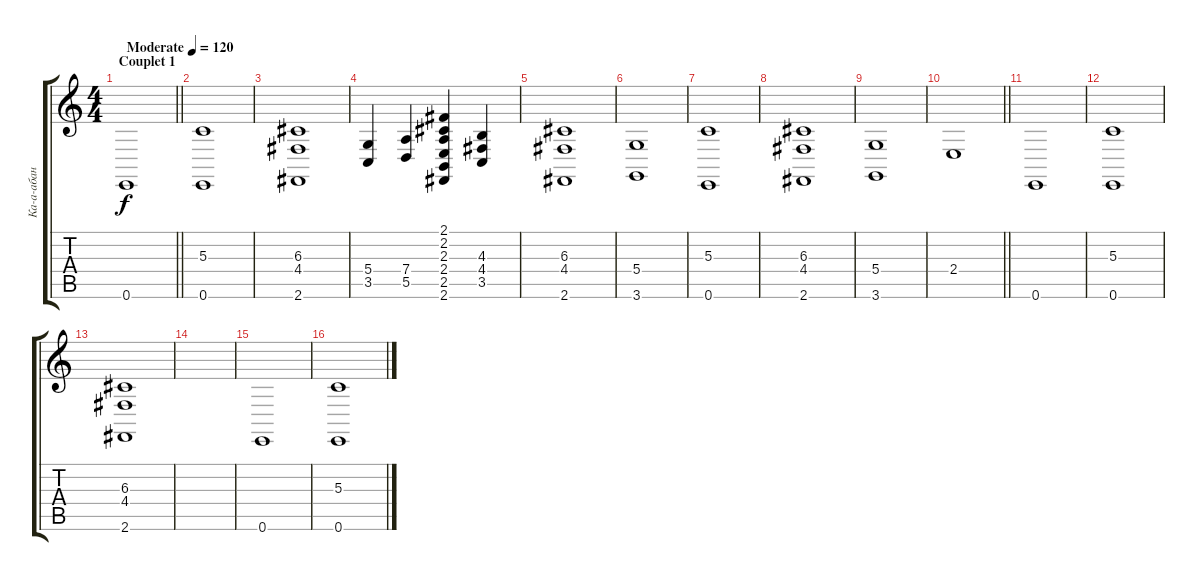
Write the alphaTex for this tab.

\track ("Ка-а-абан" "Ка-а-абан") {instrument gunshot}
\staff {score tabs}
\tuning (E4 B3 G3 D3 A2 E2) {hide}
\ts (4 4)
\section ("" "Couplet 1")
\tempo (120 "Moderate")
\clef g2
\barLineRight lightlight
\ks c
0.6.1{dy f instrument gunshot} |
(5.3 0.6).1 |
(6.3 4.4 2.6).1 |
(5.4 3.5).4 (7.4 5.5).4 (2.1 2.2 2.3 2.4 2.5 2.6).4 (4.3 4.4 3.5).4 |
(6.3 4.4 2.6).1 |
(5.4 3.6).1 |
(5.3 0.6).1 |
(6.3 4.4 2.6).1 |
(5.4 3.6).1 |
\barLineRight lightlight
2.4.1 |
0.6.1 |
(5.3 0.6).1 |
(6.3 4.4 2.6).1 |
|
0.6.1 |
(5.3 0.6).1
